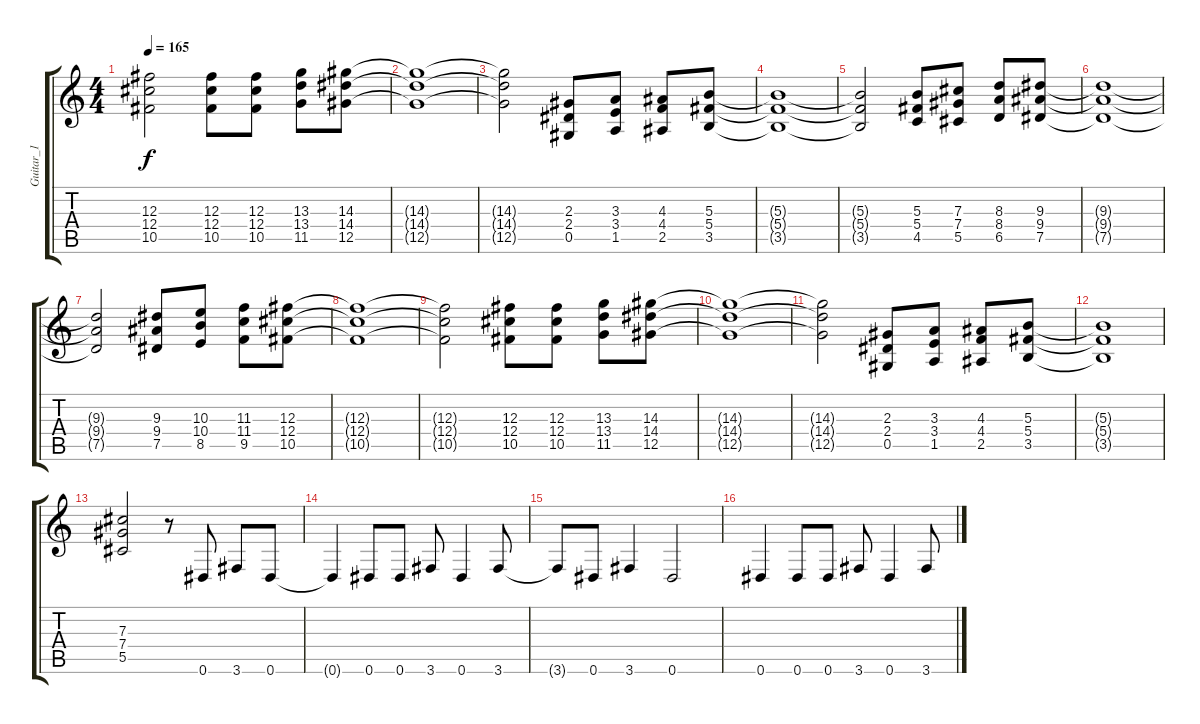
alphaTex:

\track ("Guitar_1" "Guitar_1") {instrument distortionguitar}
\staff {score tabs}
\tuning (Eb4 Bb3 Gb3 Db3 Ab2 Eb2) {hide}
\ts (4 4)
\tempo 165
\clef g2
\ks c
(12.3{t} 12.4{t} 10.5{t}).2{dy f} (12.3 12.4 10.5).8 (12.3 12.4 10.5).8 (13.3 13.4 11.5).8 (14.3 14.4 12.5).8 |
(14.3{t} 14.4{t} 12.5{t}).1 |
(14.3{t} 14.4{t} 12.5{t}).2 (2.3 2.4 0.5).8 (3.3 3.4 1.5).8 (4.3 4.4 2.5).8 (5.3 5.4 3.5).8 |
(5.3{t} 5.4{t} 3.5{t}).1 |
(5.3{t} 5.4{t} 3.5{t}).2 (5.3 5.4 4.5).8 (7.3 7.4 5.5).8 (8.3 8.4 6.5).8 (9.3 9.4 7.5).8 |
(9.3{t} 9.4{t} 7.5{t}).1 |
(9.3{t} 9.4{t} 7.5{t}).2 (9.3 9.4 7.5).8 (10.3 10.4 8.5).8 (11.3 11.4 9.5).8 (12.3 12.4 10.5).8 |
(12.3{t} 12.4{t} 10.5{t}).1 |
(12.3{t} 12.4{t} 10.5{t}).2 (12.3 12.4 10.5).8 (12.3 12.4 10.5).8 (13.3 13.4 11.5).8 (14.3 14.4 12.5).8 |
(14.3{t} 14.4{t} 12.5{t}).1 |
(14.3{t} 14.4{t} 12.5{t}).2 (2.3 2.4 0.5).8 (3.3 3.4 1.5).8 (4.3 4.4 2.5).8 (5.3 5.4 3.5).8 |
(5.3{t} 5.4{t} 3.5{t}).1 |
(7.3 7.4 5.5).2 r.8 0.6.8 3.6.8 0.6.8 |
0.6{t}.4 0.6.8 0.6.8 3.6.8 0.6.4 3.6.8 |
3.6{t}.8 0.6.8 3.6.4 0.6.2 |
0.6.4 0.6.8 0.6.8 3.6.8 0.6.4 3.6.8
